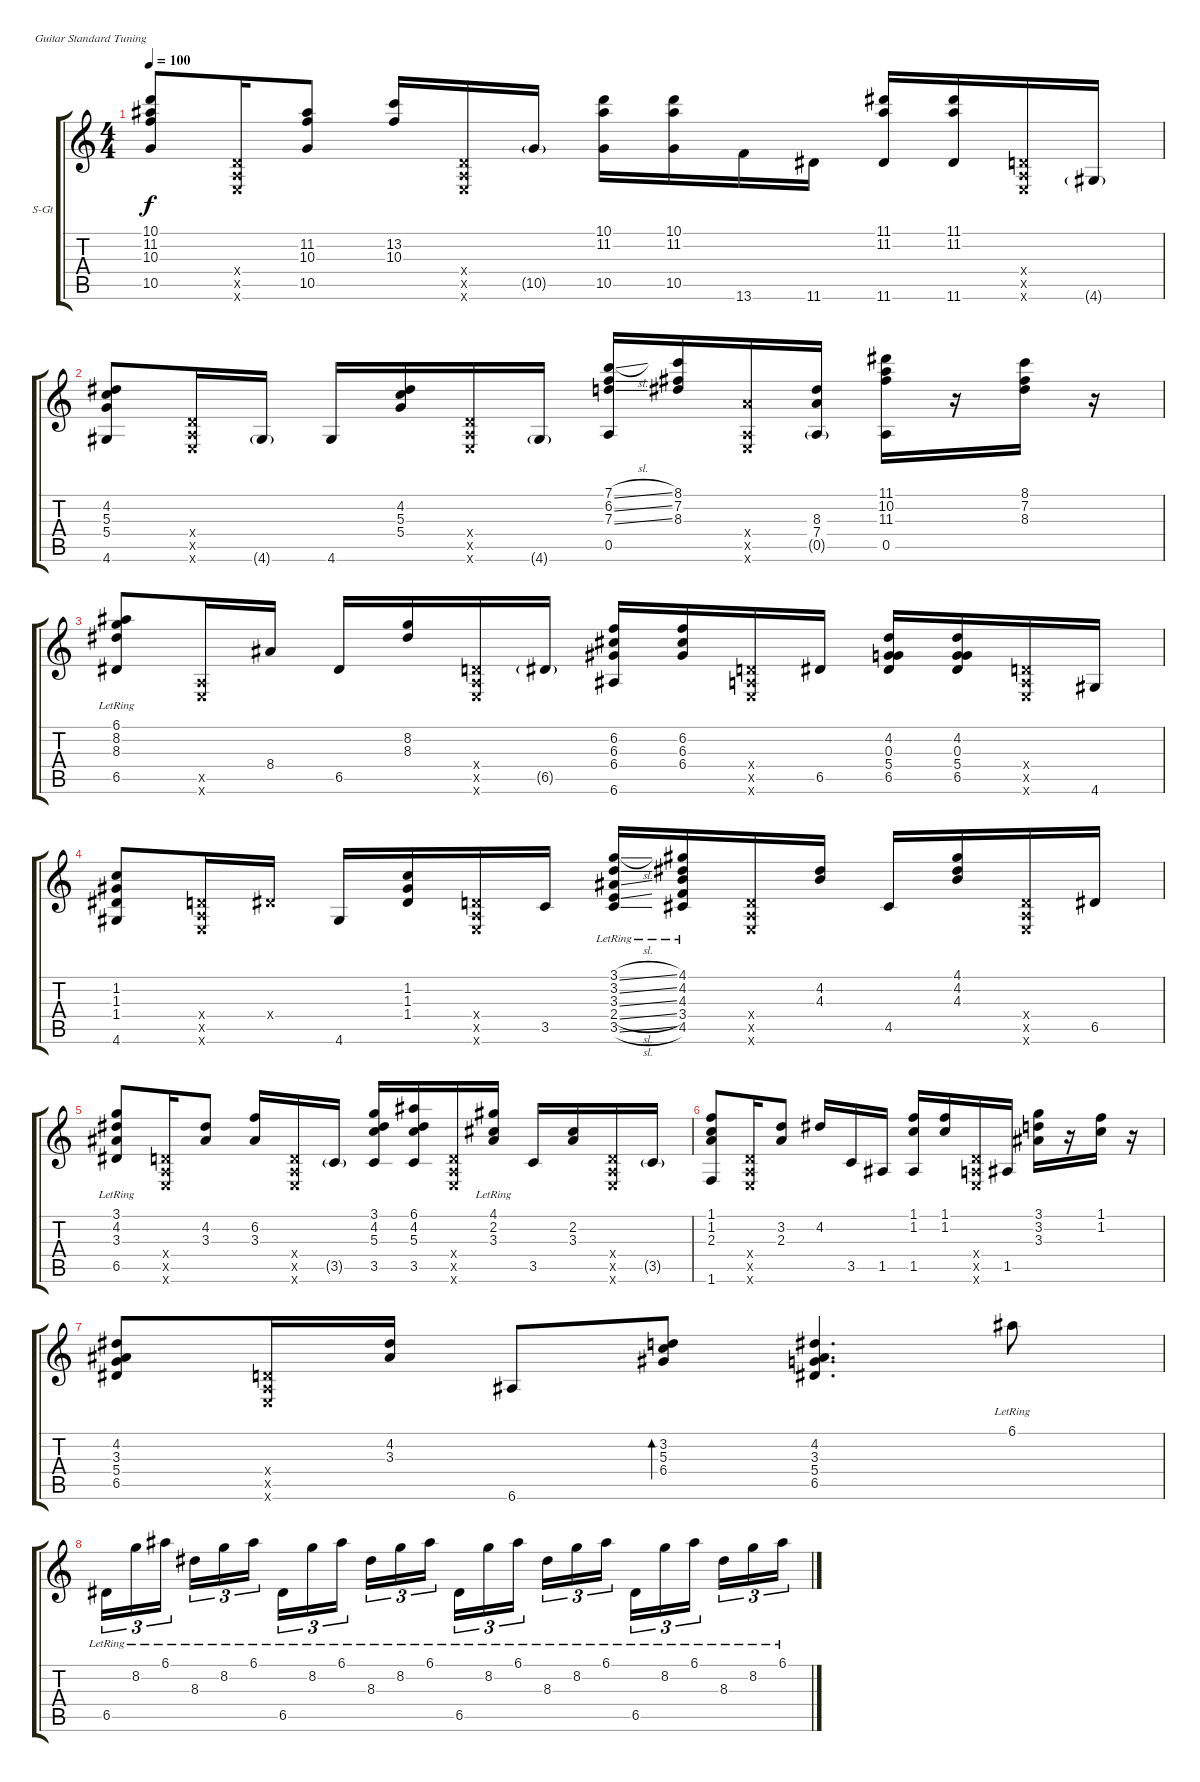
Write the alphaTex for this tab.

\defaultSystemsLayout 4
\bracketExtendMode groupsimilarinstruments
\firstSystemTrackNameOrientation horizontal
\otherSystemsTrackNameOrientation horizontal
\track ("Steel Guitar" "S-Gt") {instrument acousticguitarsteel}
\staff {score tabs}
\tuning (E4 B3 G3 D3 A2 E2)
\ts (4 4)
\tempo 100
\clef g2
\ks c
(10.1 10.5 10.3 11.2).8{dy f} (0.6{x} 0.5{x} 0.4{x}).16 (11.2 10.3 10.5).8 (13.2 10.3).16 (0.6{x} 0.5{x} 0.4{x}).16 10.5{g}.16 (10.1 10.5 11.2).16 (10.1 11.2 10.5).16 13.6.16 11.6.16 (11.1 11.2 11.6).16 (11.1 11.2 11.6).16 (0.6{x} 0.5{x} 0.4{x}).16 4.6{g}.16 |
(4.6 4.2 5.3 5.4).8 (0.6{x} 0.5{x} 0.4{x}).16 4.6{g}.16 4.6.16 (4.2 5.3 5.4).16 (0.6{x} 0.5{x} 0.4{x}).16 4.6{g}.16 (7.3{sl} 6.2{sl} 7.1{sl} 0.5).16 (7.2 8.3 8.1).16 (7.4{x} 0.6{x} 0.5{x}).16 (0.5{g} 7.4 8.3).16 (0.5 11.1 10.2 11.3).16 r.16 (8.1 7.2 8.3).16 r.16 |
(6.1{lr} 6.5{lr} 8.2{lr} 8.3{lr}).8 (0.6{x} 0.5{x}).16 8.4.16 6.5.16 (8.3 8.2).16 (0.6{x} 0.5{x} 0.4{x}).16 6.5{g}.16 (6.2 6.3 6.4 6.6).16 (6.2 6.3 6.4).16 (0.6{x} 0.5{x} 0.4{x}).16 6.5.16 (4.2 0.3 6.5 5.4).16 (4.2 0.3 5.4 6.5).16 (0.6{x} 0.5{x} 0.4{x}).16 4.6.16 |
(1.2 1.3 1.4 4.6).8 (0.6{x} 0.5{x} 0.4{x}).16 1.4{x}.16 4.6.16 (1.4 1.3 1.2).16 (0.6{x} 0.5{x} 0.4{x}).16 3.5.16 (3.5{sl lr} 3.2{sl lr} 3.3{sl lr} 2.4{sl lr} 3.1{sl lr}).16 (4.1{lr} 4.2{lr} 4.3{lr} 3.4{lr} 4.5{lr}).16 (0.6{x} 0.5{x} 0.4{x}).16 (4.2 4.3).16 4.5.16 (4.1 4.2 4.3).16 (0.6{x} 0.5{x} 0.4{x}).16 6.5.16 |
(3.1 6.5 4.2 3.3{lr}).8 (0.6{x} 0.5{x} 0.4{x}).16 (4.2 3.3).8 (6.2 3.3).16 (0.6{x} 0.5{x} 0.4{x}).16 3.5{g}.16 (3.5 3.1 4.2 5.3).16 (6.1 4.2 5.3 3.5).16 (0.6{x} 0.5{x} 0.4{x}).16 (4.1 2.2 3.3{lr}).16 3.5.16 (2.2 3.3).16 (0.6{x} 0.5{x} 0.4{x}).16 3.5{g}.16 |
(1.1 1.2 2.3 1.6).8 (0.6{x} 0.5{x} 0.4{x}).16 (3.2 2.3).8 4.2.16 3.5.16 1.5.16 (1.1 1.2 1.5).16 (1.1 1.2).16 (0.6{x} 0.5{x} 0.4{x}).16 1.5.16 (3.1 3.2 3.3).16 r.16 (1.1 1.2).16 r.16 |
(4.2 3.3 5.4 6.5).8 (0.6{x} 0.5{x} 0.4{x}).16 (4.2 3.3).16 6.6.8 (3.2 6.4 5.3).8{bd 86} (4.2 3.3 5.4 6.5).4{d} 6.1{lr}.8 |
6.5{lr}.16{tu (3 2)} 8.2{lr}.16{tu (3 2)} 6.1{lr}.16{tu (3 2)} 8.3{lr}.16{tu (3 2)} 8.2{lr}.16{tu (3 2)} 6.1{lr}.16{tu (3 2)} 6.5{lr}.16{tu (3 2)} 8.2{lr}.16{tu (3 2)} 6.1{lr}.16{tu (3 2)} 8.3{lr}.16{tu (3 2)} 8.2{lr}.16{tu (3 2)} 6.1{lr}.16{tu (3 2)} 6.5{lr}.16{tu (3 2)} 8.2{lr}.16{tu (3 2)} 6.1{lr}.16{tu (3 2)} 8.3{lr}.16{tu (3 2)} 8.2{lr}.16{tu (3 2)} 6.1{lr}.16{tu (3 2)} 6.5{lr}.16{tu (3 2)} 8.2{lr}.16{tu (3 2)} 6.1{lr}.16{tu (3 2)} 8.3{lr}.16{tu (3 2)} 8.2{lr}.16{tu (3 2)} 6.1{lr}.16{tu (3 2)}
